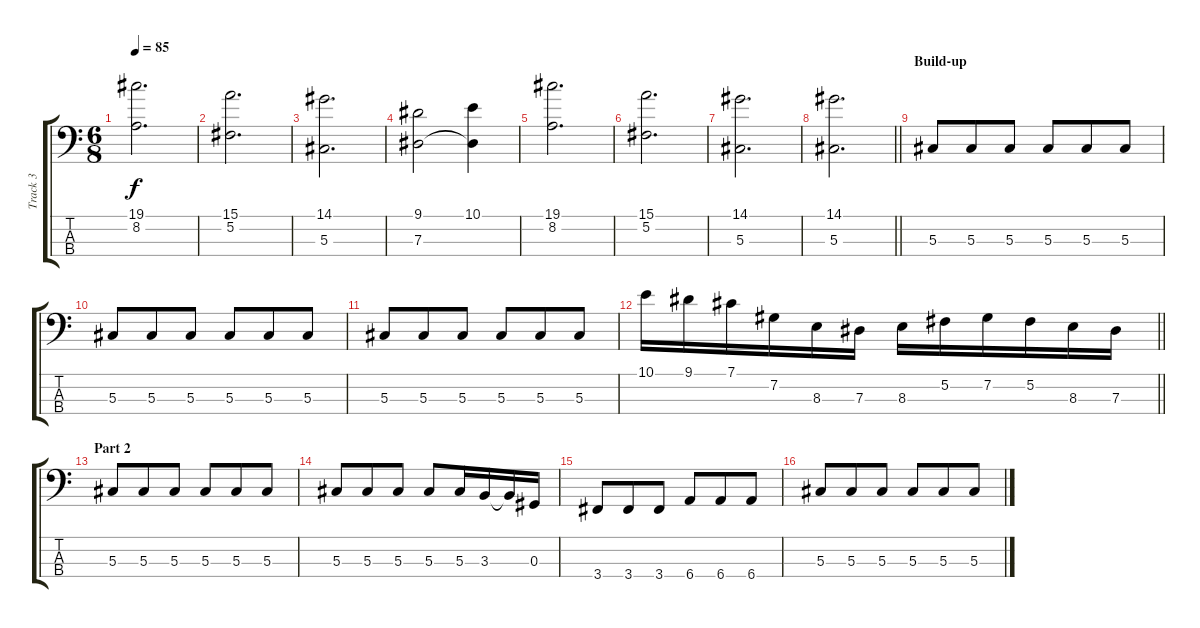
\track ("Track 3" "Track 3") {instrument electricbassfinger}
\staff {score tabs}
\tuning (Gb2 Db2 Ab1 Eb1) {hide}
\ts (6 8)
\tempo 85
\clef f4
\ks c
(19.1 8.2).2{d dy f} |
(15.1 5.2).2{d} |
(14.1 5.3).2{d} |
(9.1 7.3).2 (10.1 7.3{t}).4 |
(19.1 8.2).2{d} |
(15.1 5.2).2{d} |
(14.1 5.3).2{d} |
\barLineRight lightlight
(14.1 5.3).2{d} |
\section ("" "Build-up")
5.3.8{volume 5} 5.3.8 5.3.8 5.3.8 5.3.8 5.3.8 |
5.3.8{volume 15} 5.3.8 5.3.8 5.3.8 5.3.8 5.3.8 |
5.3.8 5.3.8 5.3.8 5.3.8 5.3.8 5.3.8 |
\barLineRight lightlight
10.1.16 9.1.16 7.1.16 7.2.16 8.3.16 7.3.16 8.3.16 5.2.16 7.2.16 5.2.16 8.3.16 7.3.16 |
\section ("" "Part 2")
5.3.8 5.3.8 5.3.8 5.3.8 5.3.8 5.3.8 |
5.3.8 5.3.8 5.3.8 5.3.8 5.3.16 3.3.16 3.3{t}.16 0.3.16 |
3.4.8 3.4.8 3.4.8 6.4.8 6.4.8 6.4.8 |
5.3.8 5.3.8 5.3.8 5.3.8 5.3.8 5.3.8
